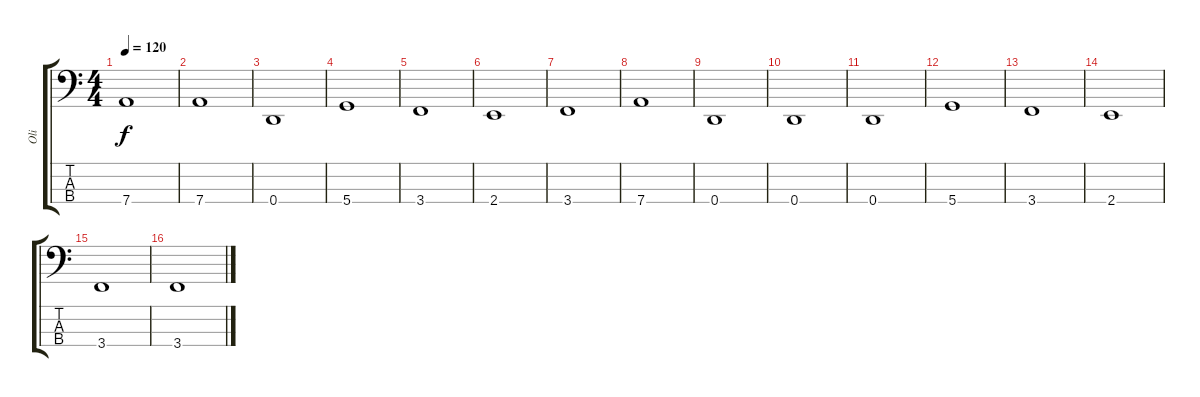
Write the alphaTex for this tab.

\track ("Oli" "Oli") {instrument electricbassfinger}
\staff {score tabs}
\tuning (G2 D2 A1 D1) {hide}
\ts (4 4)
\tempo 120
\clef f4
\ks c
7.4.1{dy f} |
7.4.1 |
0.4.1 |
5.4.1 |
3.4.1 |
2.4.1 |
3.4.1 |
7.4.1 |
0.4.1 |
0.4.1 |
0.4.1 |
5.4.1 |
3.4.1 |
2.4.1 |
3.4.1 |
3.4.1
